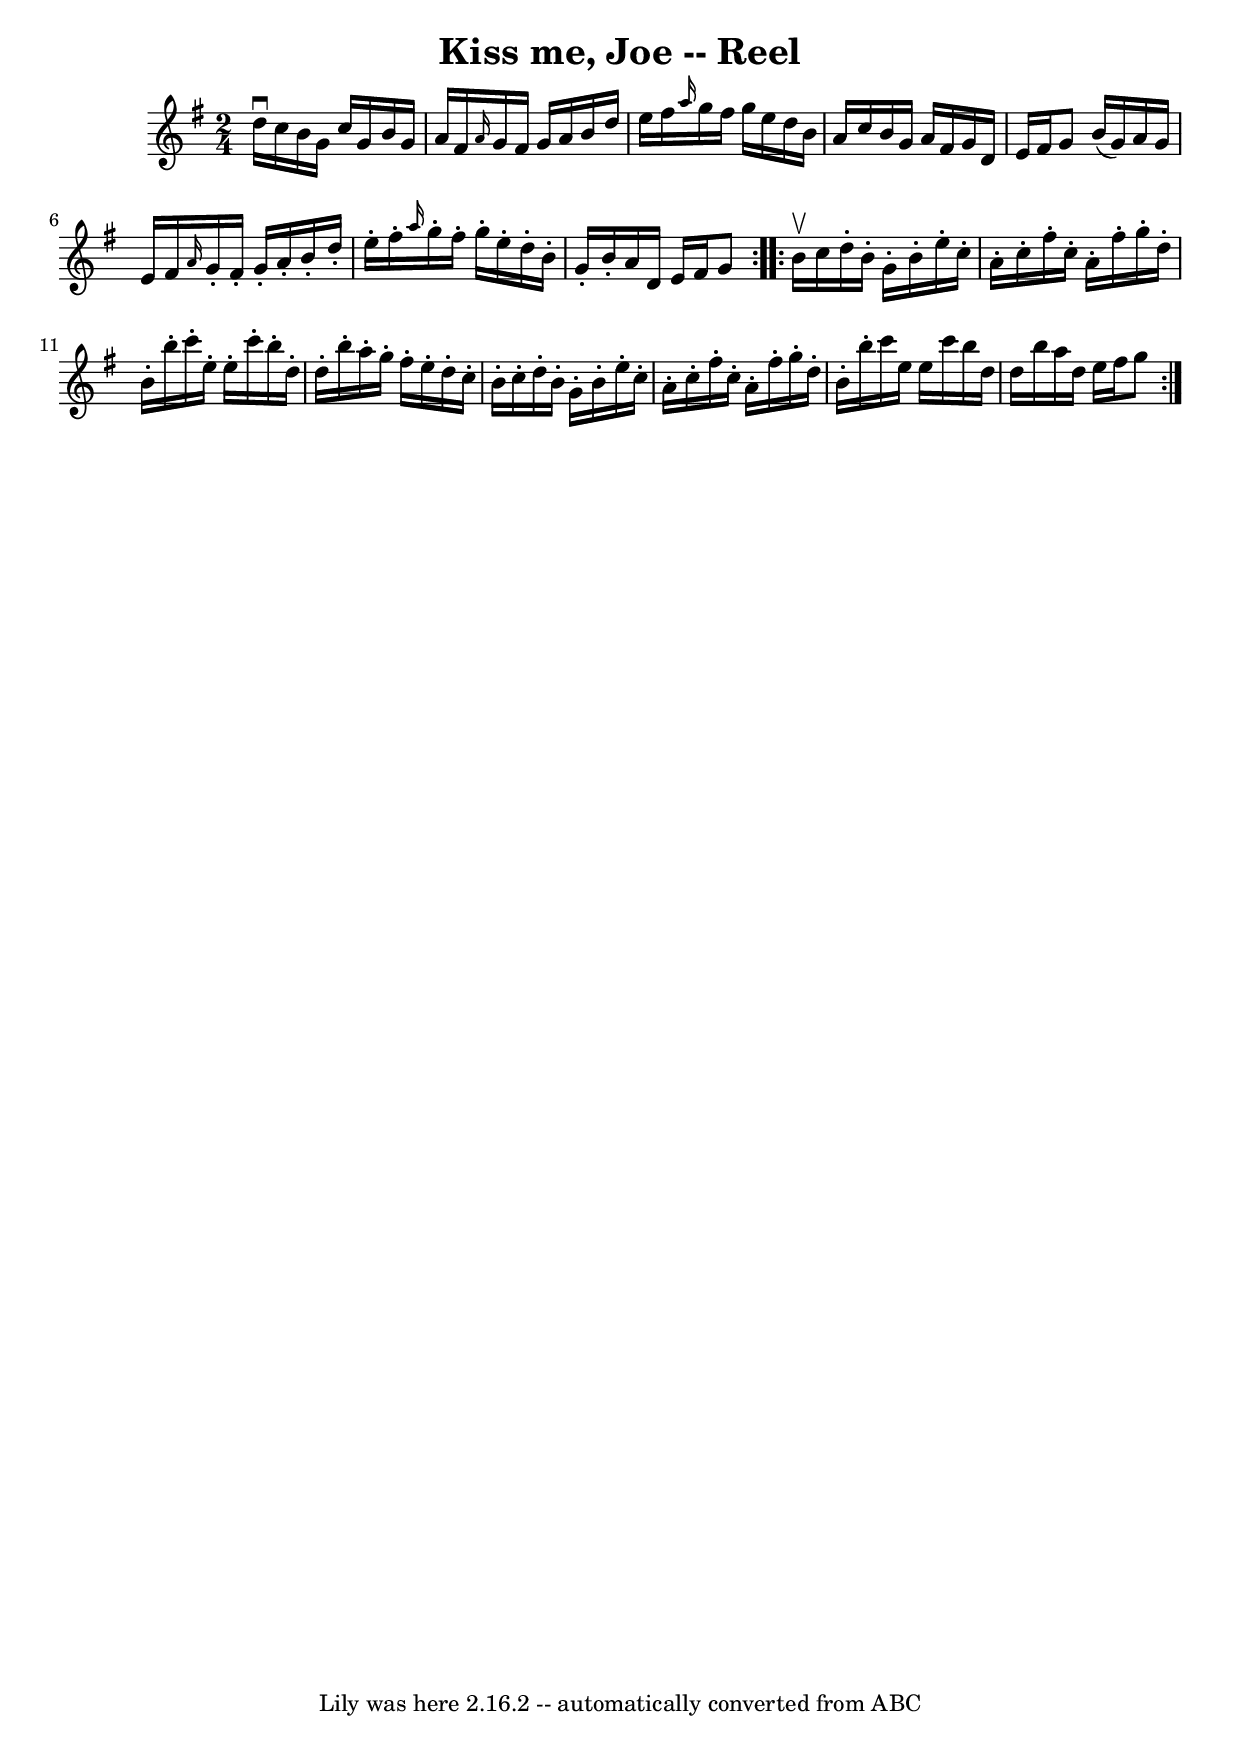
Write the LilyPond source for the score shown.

\version "2.16.2"
\include "Mammoth.ily"
\header {
  %% book = "Ryan's Mammoth Collection"
  crossRefNumber = "1"
  footnotes = ""
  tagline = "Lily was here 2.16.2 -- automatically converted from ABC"
  title = "Kiss me, Joe -- Reel"

}
voicedefault =  {



  \repeat volta 2 {

    \time 2/4 
    \key g \major
 d''16^\downbow c''16  |
    b'16 g'16    
    c''16 g'16 b'16 g'16 a'16 fis'16  |
    \grace { a'16  
	   }   
    g'16 fis'16 g'16 a'16 b'16 d''16 e''16 fis''16  |
    
    \grace { a''16  
	   } g''16 fis''16 g''16 e''16 d''16 b'16    
    a'16 c''16  |
    b'16 g'16 a'16 fis'16 g'16 d'16    
    e'16 fis'16  |
    g'8 b'16 (g'16) a'16 g'16 e'16    
    fis'16  |
    \grace { a'16  
	   } g'16 -. fis'16 -. g'16 -. a'16 -.  
    b'16 -. d''16 -. e''16 -. fis''16 -. |
    \grace { a''16  
	   }   
    g''16 -. fis''16 -. g''16 -. e''16 -. d''16 -. b'16 -. g'16 -.   
    b'16 -. |
    a'16 d'16 e'16 fis'16 g'8  
  }     

  \repeat volta 2 {
    b'16^\upbow c''16  |
    d''16 -. b'16 -. g'16 
    -. b'16 -. e''16 -. c''16 -. a'16 -. c''16 -. |
    fis''16 -.   
    c''16 -. a'16 -. fis''16 -. g''16 -. d''16 -. b'16 -. b''16 -. 
    |
    c'''16 -. e''16 -. e''16 -. c'''16 -. b''16 -. d''16 -.   
    d''16 -. b''16 -. |
    a''16 -. g''16 -. fis''16 -. e''16 -.      
    d''16 -. c''16 -. b'16 -. c''16 -. |
    d''16 -. b'16 -.   
    g'16 -. b'16 -. e''16 -. c''16 -. a'16 -. c''16 -. |
    fis''16 
    -. c''16 -. a'16 -. fis''16 -. g''16 -. d''16 -. b'16 -. b''16 -. 
    |
    c'''16 e''16 e''16 c'''16 b''16 d''16 d''16    
    b''16  |
    a''16 d''16 e''16 fis''16 g''8    
  }   

}

\score{
  <<

    \context Staff="default"
    {
      \voicedefault 
      
    }

  >>
  \layout {
    
  }
  \midi {
  }

}
